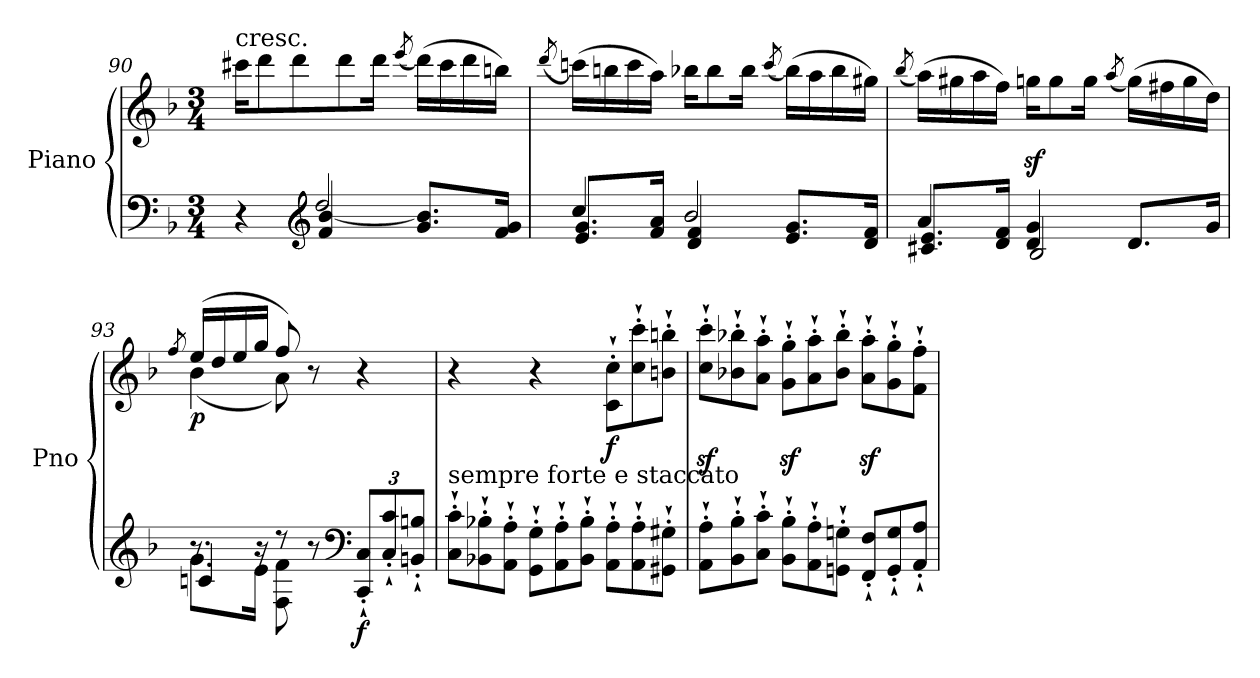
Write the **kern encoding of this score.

**kern	**kern	**dynam
*part1	*part1	*part1
*staff2	*staff1	*staff1/2
*I"Piano	*	*
*I'Pno	*	*
!!LO:LB:g=z
*clefF4	*clefG2	*
*k[b-]	*k[b-]	*
*F:	*F:	*
*M3/4	*M3/4	*
=90	=90	=90
*^	*	*
!	!	!LO:TX:a:t=cresc.	!
4r	4ryy	16ccc#X\KL	.
.	.	8ddd\	.
.	.	8ddd\	.
*clefG2	*	*	*
2dd/	4f/ [4b-/	.	.
.	.	8ddd\	.
.	.	16ddd\Jk	.
.	.	(<8qeee/	.
.	8.g/ 8.b-/]L	(>16ddd\LL)	.
.	.	16ccc#\	.
.	.	16ddd\	.
.	16f/ 16g/Jk	16bbn\JJ)	.
=91	=91	=91	=91
.	.	(<8qddd/	.
4cc/	8.e/ 8.g/L	(>16cccn\LL)	.
.	.	16bbn\	.
.	.	16ccc\	.
.	16f/ 16a/Jk	16aa\JJ)	.
2b-/	4d/ 4f/	16bb-X\KL	.
.	.	8bb-\	.
.	.	16bb-\Jk	.
.	.	(<8qccc/	.
.	8.e/ 8.g/L	(>16bb-\LL)	.
.	.	16aa\	.
.	.	16bb-\	.
.	16d/ 16f/Jk	16gg#X\JJ)	.
!!LO:LB:g=z
=92	=92	=92	=92
.	.	(<8qbb-/	.
4a/	8.c#X/ 8.e/L	(>16aa\LL)	.
.	.	16gg#X\	.
.	.	16aa\	.
.	16d/ 16f/Jk	16ff\JJ)	.
4d/ 4g/	2B-/	16ggnz<\KL	.
.	.	8gg\	.
.	.	16gg\Jk	.
.	.	(<8qaa/	.
8.d/L	.	(>16gg\LL)	.
.	.	16ff#X\	.
.	.	16gg\	.
16g/Jk	.	16dd\JJ)	.
*v	*v	*	*
=93	=93	=93
.	8qff/	.
*^	*^	*
*	*^	*	*	*
!	!	!	!	!	!LO:DY:b
8.r	8.g\L	4cn/	(>16ee/LL	(<4b-\	p
.	.	.	16dd/	.	.
.	.	.	16ee/	.	.
16r	16e\Jk	.	16gg/JJ	.	.
8r	8F\ 8f\	2ryy	8ff/)	8a\)	.
8r	4.ryy	.	8r	4.ryy	.
*clefF4	*	*	*	*	*
*Xbrackettup	*	*	*	*	*
!	!	!	!	!	!LO:DY:b=2
12CC/'` 12C/'`L	.	.	4r	.	f
12C/'` 12c/'`	.	.	.	.	.
12BBn/'` 12Bn/'`J	.	.	.	.	.
*v	*v	*v	*	*	*
*	*v	*v	*
=94	=94	=94
*Xtuplet	*	*
!LO:TX:a:t=sempre forte e staccato	!	!
12C\'` 12c\'`L	4r	.
12BB-X\'` 12B-X\'`	.	.
12AA\'` 12A\'`J	.	.
12GG\'` 12G\'`L	4r	.
12AA\'` 12A\'`	.	.
12BB-\'` 12B-\'`J	.	.
*	*Xtuplet	*
!	!	!LO:DY:b
12AA\'` 12A\'`L	12c\'` 12cc\'`L	f
12AA\'` 12A\'`	12cc\'` 12ccc\'`	.
12GG#X\'` 12G#X\'`J	12bn\'` 12bbn\'`J	.
!!LO:PB:g=z
=95	=95	=95
12AA\'` 12A\'`L	12cc\z<'` 12ccc\z<'`L	.
12BB-\'` 12B-\'`	12b-X\'` 12bb-X\'`	.
12C\'` 12c\'`J	12a\'` 12aa\'`J	.
12BB-\'` 12B-\'`L	12g\z<'` 12gg\z<'`L	.
12AA\'` 12A\'`	12a\'` 12aa\'`	.
12GGn\'` 12Gn\'`J	12b-\'` 12bb-\'`J	.
12FF/'` 12F/'`L	12a\z<'` 12aa\z<'`L	.
12GG/'` 12G/'`	12g\'` 12gg\'`	.
12AA/'` 12A/'`J	12f\'` 12ff\'`J	.
=	=	=
*-	*-	*-
